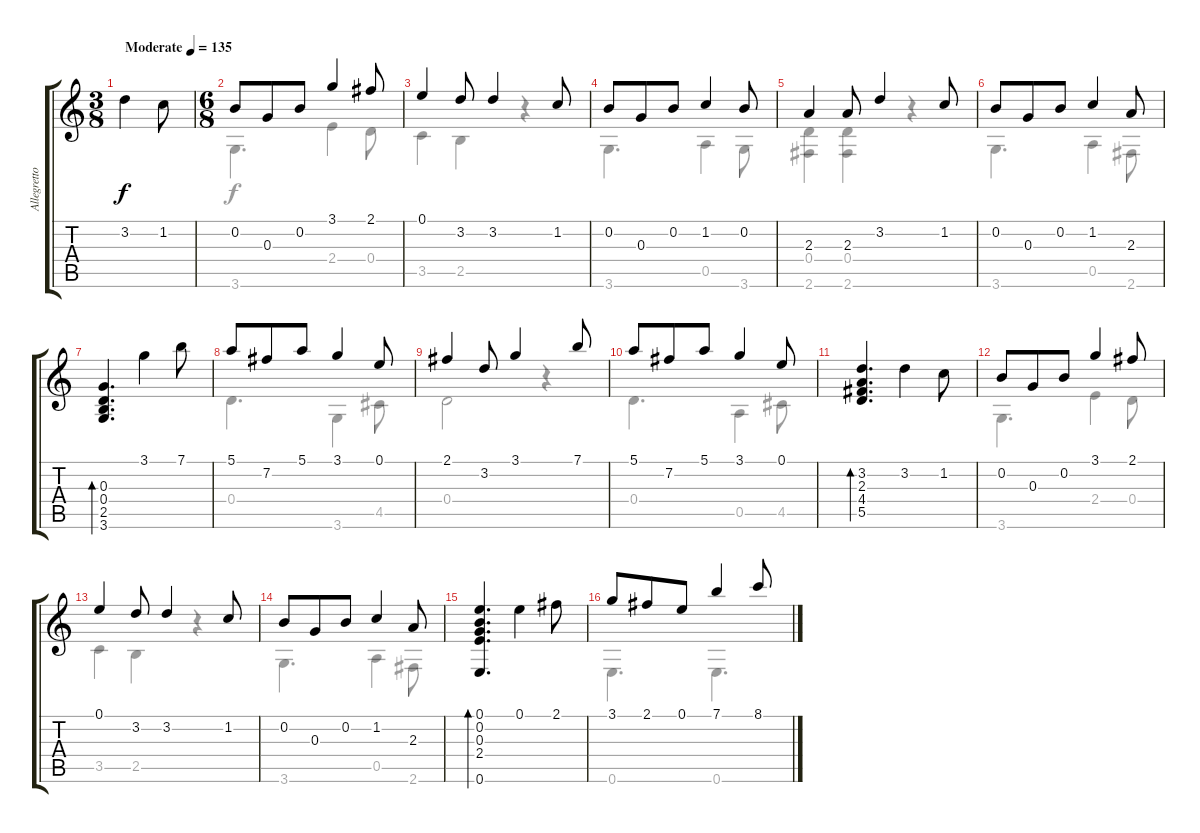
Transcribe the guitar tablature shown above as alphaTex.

\track ("Allegretto Scherzando" "Allegretto") {instrument acousticguitarnylon}
\staff {score tabs}
\tuning (E4 B3 G3 D3 A2 E2) {hide}
\voice
\ts (3 8)
\tempo (135 "Moderate")
\clef g2
\ks c
3.2.4{dy f instrument acousticguitarnylon} 1.2.8 |
\ts (6 8)
0.2.8 0.3.8 0.2.8 3.1.4 2.1.8 |
0.1.4 3.2.8 3.2.4 1.2.8 |
0.2.8 0.3.8 0.2.8 1.2.4 0.2.8 |
2.3.4 2.3.8 3.2.4 1.2.8 |
0.2.8 0.3.8 0.2.8 1.2.4 2.3.8 |
(0.3 0.4 2.5 3.6).4{d bd 480} 3.1.4 7.1.8 |
5.1.8 7.2.8 5.1.8 3.1.4 0.1.8 |
2.1.4 3.2.8 3.1.4 7.1.8 |
5.1.8 7.2.8 5.1.8 3.1.4 0.1.8 |
(3.2 2.3 4.4 5.5).4{d bd 480} 3.2.4 1.2.8 |
0.2.8 0.3.8 0.2.8 3.1.4 2.1.8 |
0.1.4 3.2.8 3.2.4 1.2.8 |
0.2.8 0.3.8 0.2.8 1.2.4 2.3.8 |
(0.1 0.2 0.3 2.4 0.6).4{d bd 480} 0.1.4 2.1.8 |
3.1.8 2.1.8 0.1.8 7.1.4 8.1.8
\voice
\clef g2
\ottava regular
\simile none
\ks c
|
3.6.4{d} 2.4.4 0.4.8 |
3.5.4 2.5.4 r.4 |
3.6.4{d} 0.5.4 3.6.8 |
(0.4 2.6).4 (0.4 2.6).4 r.4 |
3.6.4{d} 0.5.4 2.6.8 |
|
0.4.4{d} 3.6.4 4.5.8 |
0.4.2 r.4 |
0.4.4{d} 0.5.4 4.5.8 |
|
3.6.4{d} 2.4.4 0.4.8 |
3.5.4 2.5.4 r.4 |
3.6.4{d} 0.5.4 2.6.8 |
|
0.6.4{d} 0.6.4{d}
